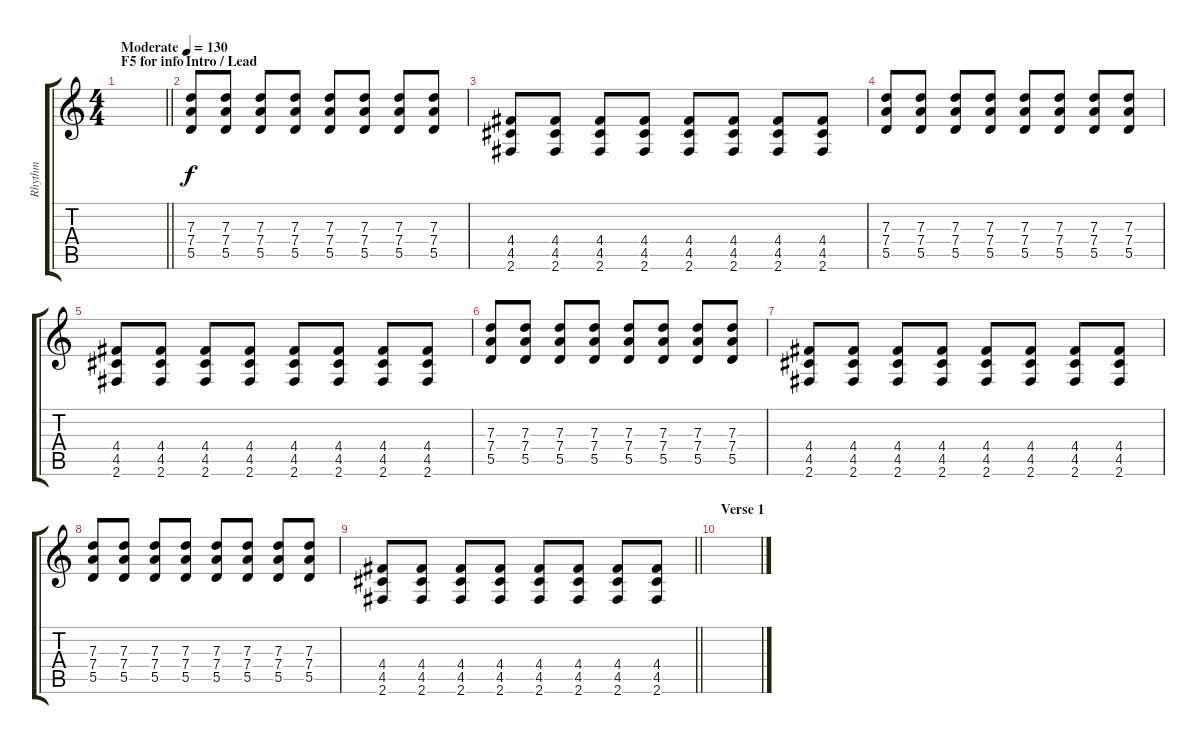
\track ("Rhythm" "Rhythm") {instrument distortionguitar}
\staff {score tabs}
\tuning (E4 B3 G3 D3 A2 E2) {hide}
\ts (4 4)
\section ("" "F5 for info")
\tempo (130 "Moderate")
\clef g2
\barLineRight lightlight
\ks c
|
\section ("" "Intro / Lead")
(7.3 7.4 5.5).8 (7.3 7.4 5.5).8 (7.3 7.4 5.5).8 (7.3 7.4 5.5).8 (7.3 7.4 5.5).8 (7.3 7.4 5.5).8 (7.3 7.4 5.5).8 (7.3 7.4 5.5).8 |
(4.4 4.5 2.6).8 (4.4 4.5 2.6).8 (4.4 4.5 2.6).8 (4.4 4.5 2.6).8 (4.4 4.5 2.6).8 (4.4 4.5 2.6).8 (4.4 4.5 2.6).8 (4.4 4.5 2.6).8 |
(7.3 7.4 5.5).8 (7.3 7.4 5.5).8 (7.3 7.4 5.5).8 (7.3 7.4 5.5).8 (7.3 7.4 5.5).8 (7.3 7.4 5.5).8 (7.3 7.4 5.5).8 (7.3 7.4 5.5).8 |
(4.4 4.5 2.6).8 (4.4 4.5 2.6).8 (4.4 4.5 2.6).8 (4.4 4.5 2.6).8 (4.4 4.5 2.6).8 (4.4 4.5 2.6).8 (4.4 4.5 2.6).8 (4.4 4.5 2.6).8 |
(7.3 7.4 5.5).8 (7.3 7.4 5.5).8 (7.3 7.4 5.5).8 (7.3 7.4 5.5).8 (7.3 7.4 5.5).8 (7.3 7.4 5.5).8 (7.3 7.4 5.5).8 (7.3 7.4 5.5).8 |
(4.4 4.5 2.6).8 (4.4 4.5 2.6).8 (4.4 4.5 2.6).8 (4.4 4.5 2.6).8 (4.4 4.5 2.6).8 (4.4 4.5 2.6).8 (4.4 4.5 2.6).8 (4.4 4.5 2.6).8 |
(7.3 7.4 5.5).8 (7.3 7.4 5.5).8 (7.3 7.4 5.5).8 (7.3 7.4 5.5).8 (7.3 7.4 5.5).8 (7.3 7.4 5.5).8 (7.3 7.4 5.5).8 (7.3 7.4 5.5).8 |
\barLineRight lightlight
(4.4 4.5 2.6).8 (4.4 4.5 2.6).8 (4.4 4.5 2.6).8 (4.4 4.5 2.6).8 (4.4 4.5 2.6).8 (4.4 4.5 2.6).8 (4.4 4.5 2.6).8 (4.4 4.5 2.6).8 |
\section ("" "Verse 1")
